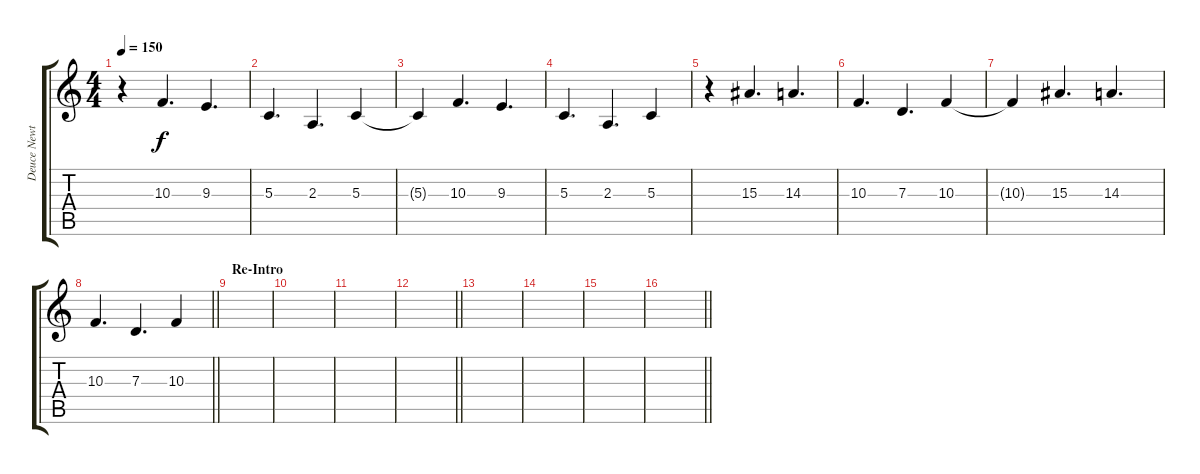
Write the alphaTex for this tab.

\track ("Deuce Newton" "Deuce Newt") {instrument tubularbells}
\staff {score tabs}
\tuning (E4 B3 G3 D3 A2 E2) {hide}
\ts (4 4)
\tempo 150
\clef g2
\ks c
r.4{dy f} 10.3.4{d} 9.3.4{d} |
5.3.4{d} 2.3.4{d} 5.3.4 |
5.3{t}.4 10.3.4{d} 9.3.4{d} |
5.3.4{d} 2.3.4{d} 5.3.4 |
r.4 15.3.4{d} 14.3.4{d} |
10.3.4{d} 7.3.4{d} 10.3.4 |
10.3{t}.4 15.3.4{d} 14.3.4{d} |
\barLineRight lightlight
10.3.4{d} 7.3.4{d} 10.3.4 |
\section ("" "Re-Intro")
|
|
|
\barLineRight lightlight
|
|
|
|
\barLineRight lightlight
